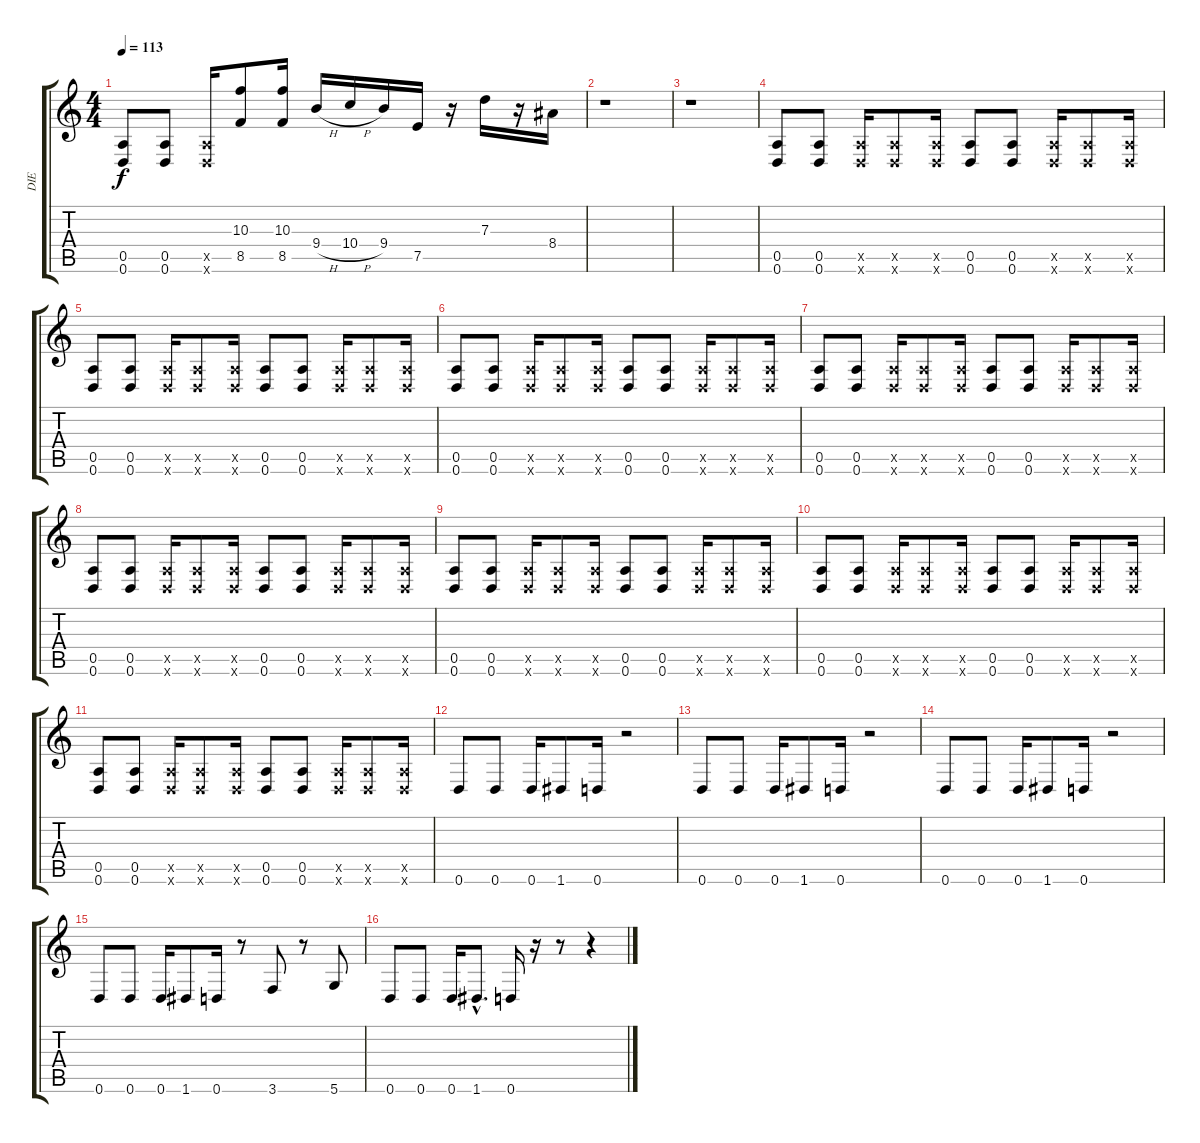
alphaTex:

\track ("DIE" "DIE") {instrument overdrivenguitar}
\staff {score tabs}
\tuning (E4 B3 G3 D3 A2 D2) {hide}
\ts (4 4)
\tempo 113
\clef g2
\ks c
(0.5 0.6).8{dy f} (0.5 0.6).8 (0.5{x} 0.6{x}).16 (10.3 8.5).8 (10.3 8.5).16 9.4{h}.16 10.4{h}.16 9.4.16 7.5.16 r.16 7.3.16 r.16 8.4.16 |
r.1 |
r.1 |
(0.5 0.6).8 (0.5 0.6).8 (0.5{x} 0.6{x}).16 (0.5{x} 0.6{x}).8 (0.5{x} 0.6{x}).16 (0.5 0.6).8 (0.5 0.6).8 (0.5{x} 0.6{x}).16 (0.5{x} 0.6{x}).8 (0.5{x} 0.6{x}).16 |
(0.5 0.6).8 (0.5 0.6).8 (0.5{x} 0.6{x}).16 (0.5{x} 0.6{x}).8 (0.5{x} 0.6{x}).16 (0.5 0.6).8 (0.5 0.6).8 (0.5{x} 0.6{x}).16 (0.5{x} 0.6{x}).8 (0.5{x} 0.6{x}).16 |
(0.5 0.6).8 (0.5 0.6).8 (0.5{x} 0.6{x}).16 (0.5{x} 0.6{x}).8 (0.5{x} 0.6{x}).16 (0.5 0.6).8 (0.5 0.6).8 (0.5{x} 0.6{x}).16 (0.5{x} 0.6{x}).8 (0.5{x} 0.6{x}).16 |
(0.5 0.6).8 (0.5 0.6).8 (0.5{x} 0.6{x}).16 (0.5{x} 0.6{x}).8 (0.5{x} 0.6{x}).16 (0.5 0.6).8 (0.5 0.6).8 (0.5{x} 0.6{x}).16 (0.5{x} 0.6{x}).8 (0.5{x} 0.6{x}).16 |
(0.5 0.6).8 (0.5 0.6).8 (0.5{x} 0.6{x}).16 (0.5{x} 0.6{x}).8 (0.5{x} 0.6{x}).16 (0.5 0.6).8 (0.5 0.6).8 (0.5{x} 0.6{x}).16 (0.5{x} 0.6{x}).8 (0.5{x} 0.6{x}).16 |
(0.5 0.6).8 (0.5 0.6).8 (0.5{x} 0.6{x}).16 (0.5{x} 0.6{x}).8 (0.5{x} 0.6{x}).16 (0.5 0.6).8 (0.5 0.6).8 (0.5{x} 0.6{x}).16 (0.5{x} 0.6{x}).8 (0.5{x} 0.6{x}).16 |
(0.5 0.6).8 (0.5 0.6).8 (0.5{x} 0.6{x}).16 (0.5{x} 0.6{x}).8 (0.5{x} 0.6{x}).16 (0.5 0.6).8 (0.5 0.6).8 (0.5{x} 0.6{x}).16 (0.5{x} 0.6{x}).8 (0.5{x} 0.6{x}).16 |
(0.5 0.6).8 (0.5 0.6).8 (0.5{x} 0.6{x}).16 (0.5{x} 0.6{x}).8 (0.5{x} 0.6{x}).16 (0.5 0.6).8 (0.5 0.6).8 (0.5{x} 0.6{x}).16 (0.5{x} 0.6{x}).8 (0.5{x} 0.6{x}).16 |
0.6.8 0.6.8 0.6.16 1.6.8 0.6.16 r.2 |
0.6.8 0.6.8 0.6.16 1.6.8 0.6.16 r.2 |
0.6.8 0.6.8 0.6.16 1.6.8 0.6.16 r.2 |
0.6.8 0.6.8 0.6.16 1.6.8 0.6.16 r.8 3.6.8 r.8 5.6.8 |
0.6.8 0.6.8 0.6.16 1.6{hac}.8{d} 0.6.16 r.16 r.8 r.4
